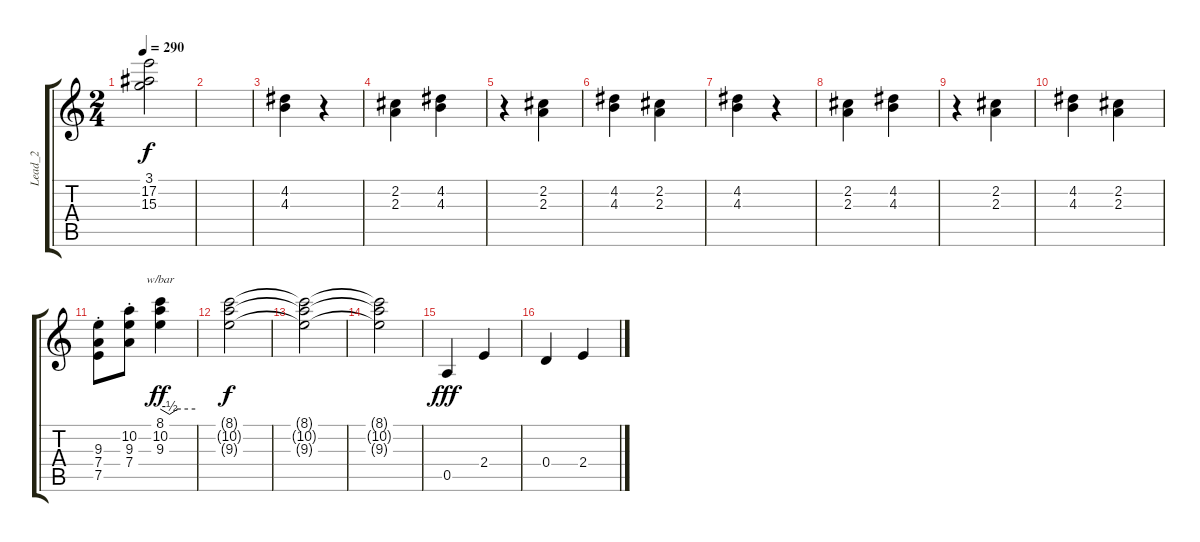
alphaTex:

\track ("Lead_2" "Lead_2") {instrument acousticguitarnylon}
\staff {score tabs}
\tuning (E4 B3 G3 D3 A2 E2) {hide}
\ts (2 4)
\tempo 290
\clef g2
\ks c
(3.1{t} 17.2{t} 15.3{t}).2{dy f} |
|
(4.2 4.3).4 r.4 |
(2.2 2.3).4 (4.2 4.3).4 |
r.4 (2.2 2.3).4 |
(4.2 4.3).4 (2.2 2.3).4 |
(4.2 4.3).4 r.4 |
(2.2 2.3).4 (4.2 4.3).4 |
r.4 (2.2 2.3).4 |
(4.2 4.3).4 (2.2 2.3).4 |
(9.3{st} 7.4{st} 7.5{st}).8 (10.2{st} 9.3{st} 7.4{st}).8 (8.1 10.2 9.3).4{tbe (custom default 0 0 16 -2 30 0 60 0) dy ff} |
(8.1{t} 10.2{t} 9.3{t}).2{dy f} |
(8.1{t} 10.2{t} 9.3{t}).2 |
(8.1{t} 10.2{t} 9.3{t}).2 |
0.5.4{dy fff volume 8 instrument shamisen} 2.4.4 |
0.4.4 2.4.4
